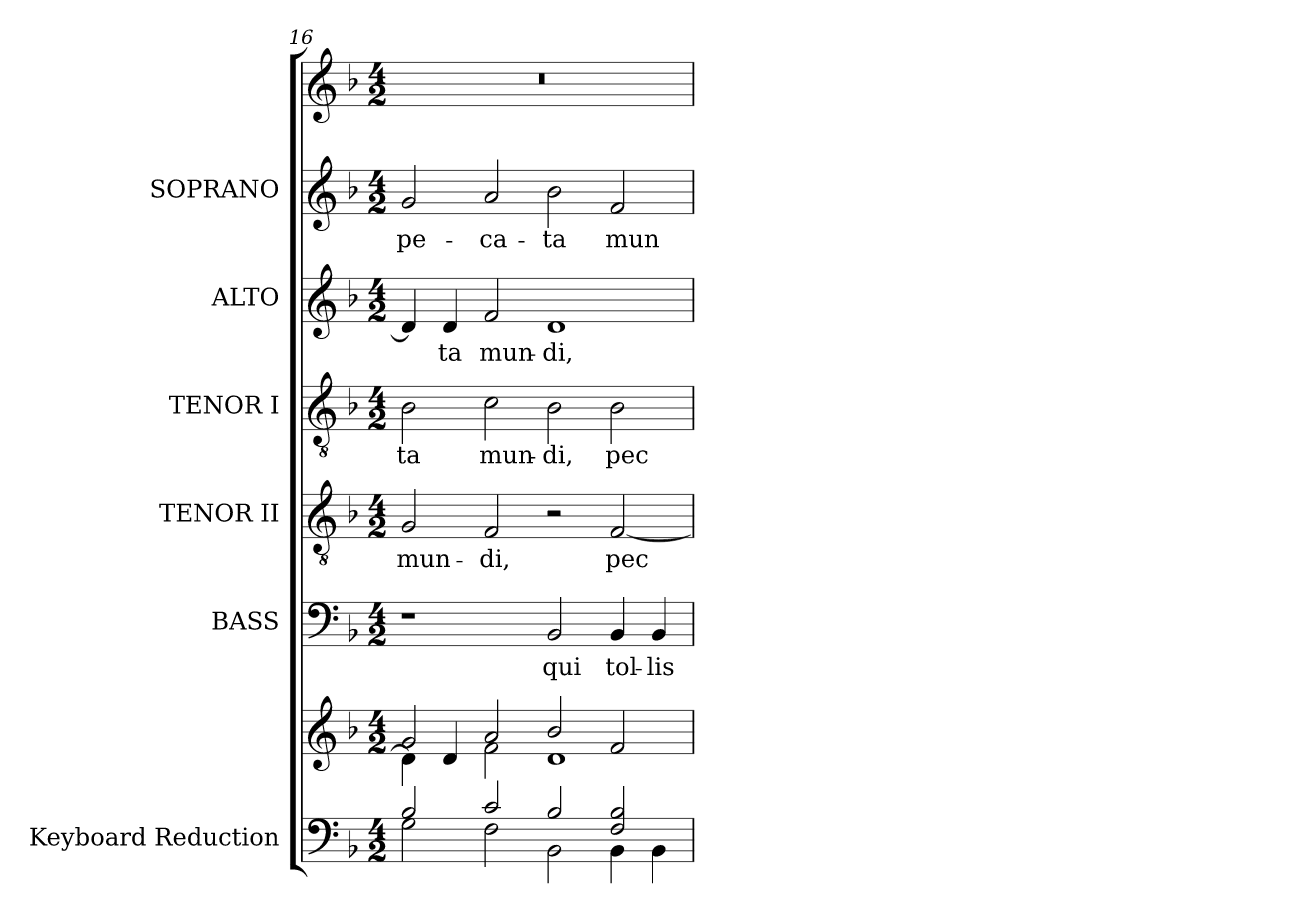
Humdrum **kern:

**kern	**kern	**kern	**text	**kern	**text	**kern	**text	**kern	**text	**kern	**text	**kern
*part7	*part7	*part6	*part6	*part5	*part5	*part4	*part4	*part3	*part3	*part2	*part2	*part1
*staff8	*staff7	*staff6	*staff6	*staff5	*staff5	*staff4	*staff4	*staff3	*staff3	*staff2	*staff2	*staff1
*I"Keyboard Reduction	*	*I"BASS	*	*I"TENOR II	*	*I"TENOR I	*	*I"ALTO	*	*I"SOPRANO	*	*
*I'Reduc.	*	*I'B.	*	*I'T. II	*	*I'T. I	*	*I'A.	*	*I'S.	*	*
*clefF4	*clefG2	*clefF4	*	*clefGv2	*	*clefGv2	*	*clefG2	*	*clefG2	*	*clefG2
*	*	*	*	*ITrd7c12	*	*ITrd7c12	*	*	*	*	*	*
*k[b-]	*k[b-]	*k[b-]	*	*k[b-]	*	*k[b-]	*	*k[b-]	*	*k[b-]	*	*k[b-]
*F:	*F:	*F:	*	*F:	*	*F:	*	*F:	*	*F:	*	*F:
*M4/2	*M4/2	*M4/2	*	*M4/2	*	*M4/2	*	*M4/2	*	*M4/2	*	*M4/2
=16	=16	=16	=16	=16	=16	=16	=16	=16	=16	=16	=16	=16
*^	*^	*	*	*	*	*	*	*	*	*	*	*
*	*^	*	*	*	*	*	*	*	*	*	*	*	*	*
!	!	!	!	!	!	!	!	!LO:LY:b:color=#000000	!	!	!	!	!	!	!
!	!	!	!	!	!	!	!	!	!	!LO:LY:b:color=#000000	!	!	!	!	!
!	!	!	!	!	!	!	!	!	!	!	!	!	!	!LO:LY:b:color=#000000	!LO:N:vis=1
2B-i/	2Gi\	1ryy	2gi/	4di\]	1r	.	2GGi/	mun-	2BB-i\	-ta	4di/]	.	2gi/	pe-	0r
!	!	!	!	!	!	!	!	!	!	!	!	!LO:LY:b:color=#000000	!	!	!
.	.	.	.	4di/	.	.	.	.	.	.	4di/	-ta	.	.	.
!	!	!	!	!	!	!	!	!LO:LY:b:color=#000000	!	!	!	!	!	!	!
!	!	!	!	!	!	!	!	!	!	!LO:LY:b:color=#000000	!	!	!	!	!
!	!	!	!	!	!	!	!	!	!	!	!	!LO:LY:b:color=#000000	!	!	!
!	!	!	!	!	!	!	!	!	!	!	!	!	!	!LO:LY:b:color=#000000	!
2ci/	2Fi\	.	2ai/	2fi\	.	.	2FFi/	-di,	2Ci\	mun-	2fi/	mun-	2ai/	-ca-	.
!	!	!	!	!	!	!LO:LY:b:color=#000000	!	!	!	!	!	!	!	!	!
!	!	!	!	!	!	!	!	!	!	!LO:LY:b:color=#000000	!	!	!	!	!
!	!	!	!	!	!	!	!	!	!	!	!	!LO:LY:b:color=#000000	!	!	!
!	!	!	!	!	!	!	!	!	!	!	!	!	!	!LO:LY:b:color=#000000	!
2B-i/	2ryy	2BB-i\	2b-i/	1di	2BB-i/	qui	2r	.	2BB-i\	-di,	1di	-di,	2b-i\	-ta	.
!	!	!	!	!	!	!LO:LY:b:color=#000000	!	!	!	!	!	!	!	!	!
!	!	!	!	!	!	!	!	!LO:LY:b:color=#000000	!	!	!	!	!	!	!
!	!	!	!	!	!	!	!	!	!	!LO:LY:b:color=#000000	!	!	!	!	!
!	!	!	!	!	!	!	!	!	!	!	!	!	!	!LO:LY:b:color=#000000	!
2Fi/ 2B-i	2ryy	4BB-i\	2fi/	.	4BB-i/	tol-	[2FFi/	pec-	2BB-i\	pec-	.	.	2fi/	mun-	.
!	!	!	!	!	!	!LO:LY:b:color=#000000	!	!	!	!	!	!	!	!	!
.	.	4BB-i\	.	.	4BB-i/	-lis	.	.	.	.	.	.	.	.	.
*v	*v	*v	*	*	*	*	*	*	*	*	*	*	*	*	*
*	*v	*v	*	*	*	*	*	*	*	*	*	*	*
=	=	=	=	=	=	=	=	=	=	=	=	=
*-	*-	*-	*-	*-	*-	*-	*-	*-	*-	*-	*-	*-
